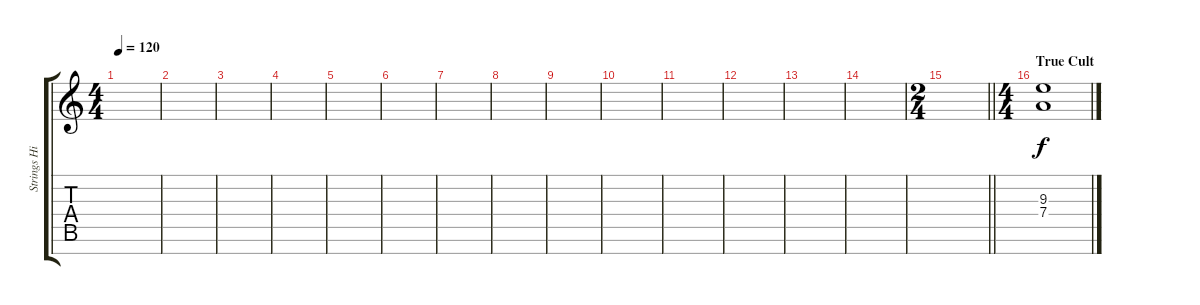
\track ("Strings High" "Strings Hi") {instrument stringensemble1}
\staff {score tabs}
\tuning (E5 B4 G4 D4 A3 E3 A2) {hide}
\ts (4 4)
\tempo 120
\clef g2
\ks c
|
|
|
|
|
|
|
|
|
|
|
|
|
|
\ts (2 4)
\barLineRight lightlight
|
\ts (4 4)
\section ("" "True Cult")
(9.3 7.4).1
